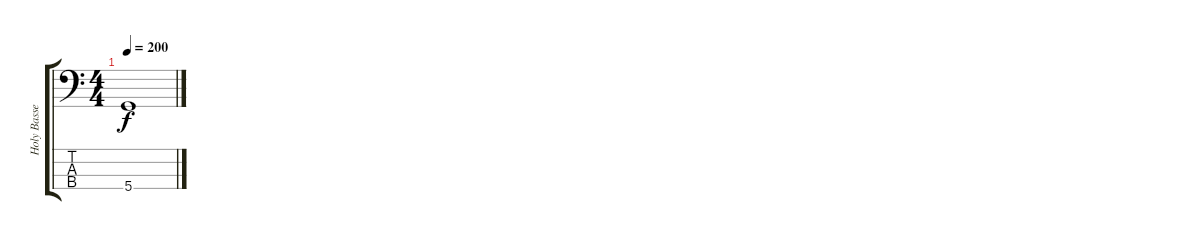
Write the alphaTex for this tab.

\track ("Holy Basse" "Holy Basse") {instrument electricbassfinger}
\staff {score tabs}
\tuning (F2 C2 G1 D1) {hide}
\ts (4 4)
\tempo 200
\clef f4
\ks c
5.4{t}.1{dy f}
